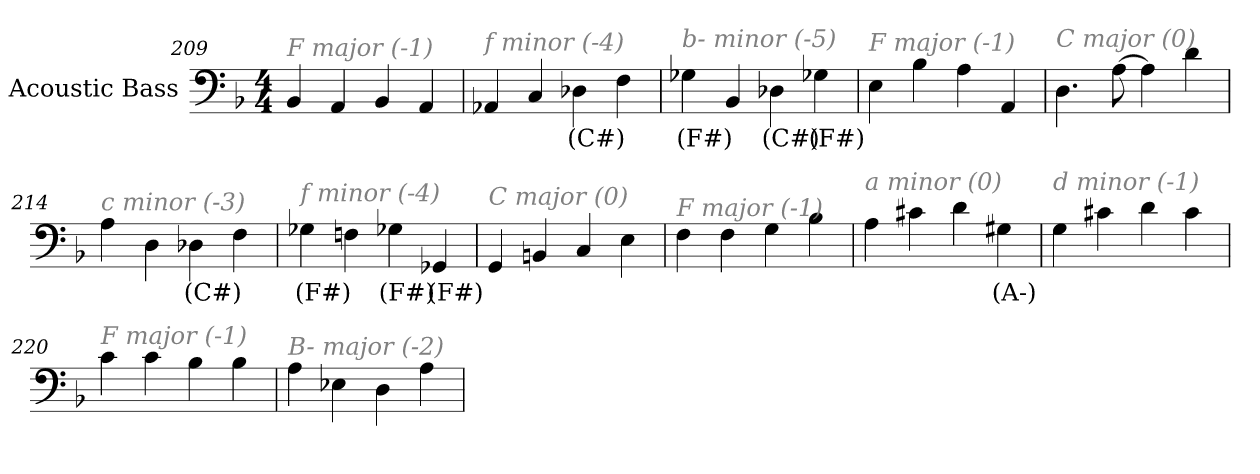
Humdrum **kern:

**kern	**text
*part1	*part1
*staff1	*staff1
*I"Acoustic Bass	*
*clefF4	*
*ITrd7c12	*
*k[b-]	*
*F:	*
*M4/4	*
=209	=209
!LO:TX:i:color=#808080:t=F major (-1)	!
4BBB-	.
4AAA	.
4BBB-	.
4AAA	.
=210	=210
!LO:TX:i:color=#808080:t=f minor (-4)	!
4AAA-X	.
4CC	.
4DD-Xi	(C#)
4FF	.
=211	=211
!LO:TX:i:color=#808080:t=b- minor (-5)	!
4GG-Xi	(F#)
4BBB-	.
4DD-Xi	(C#)
4GG-Xi	(F#)
=212	=212
!LO:TX:i:color=#808080:t=F major (-1)	!
4EE	.
4BB-	.
4AA	.
4AAA	.
=213	=213
!LO:TX:i:color=#808080:t=C major (0)	!
4.DD	.
[8AA	.
4AA]	.
4D	.
=214	=214
!LO:TX:i:color=#808080:t=c minor (-3)	!
4AA	.
4DD	.
4DD-Xi	(C#)
4FF	.
=215	=215
!LO:TX:i:color=#808080:t=f minor (-4)	!
4GG-Xi	(F#)
4FFn	.
4GG-Xi	(F#)
4GGG-Xi	(F#)
=216	=216
!LO:TX:i:color=#808080:t=C major (0)	!
4GGG	.
4BBBn	.
4CC	.
4EE	.
=217	=217
!LO:TX:i:color=#808080:t=F major (-1)	!
4FF	.
4FF	.
4GG	.
4BB-	.
=218	=218
!LO:TX:i:color=#808080:t=a minor (0)	!
4AA	.
4C#X	.
4D	.
4GG#Xi	(A-)
=219	=219
!LO:TX:i:color=#808080:t=d minor (-1)	!
4GG	.
4C#X	.
4D	.
4C#	.
=220	=220
!LO:TX:i:color=#808080:t=F major (-1)	!
4C	.
4C	.
4BB-	.
4BB-	.
=221	=221
!LO:TX:i:color=#808080:t=B- major (-2)	!
4AA	.
4EE-X	.
4DD	.
4AA	.
=	=
*-	*-
